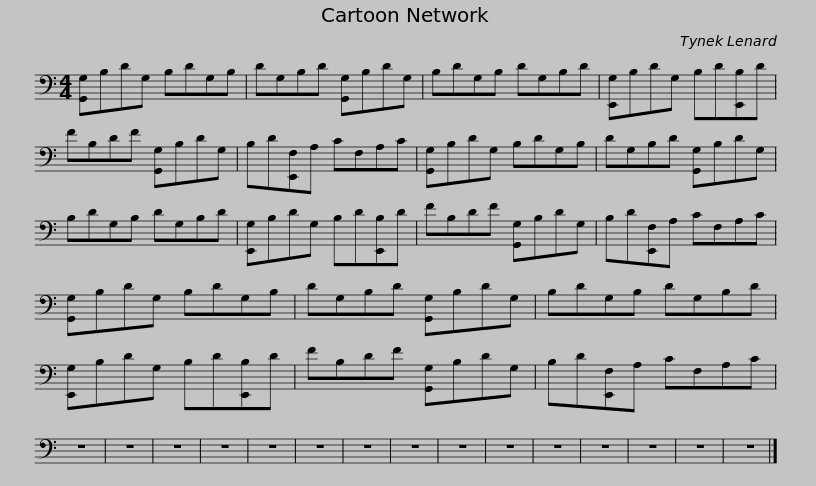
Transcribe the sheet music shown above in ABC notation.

X:1
L:1/8
M:4/4
I:linebreak $
K:C
V:1 bass
V:1
 [G,,G,]B,DG, B,DG,B, | DG,B,D [G,,G,]B,DG, | B,DG,B, DG,B,D | [E,,G,]B,DG, B,D[E,,B,]D | FB,DF [G,,G,]B,DG, |$ %5
 B,D[E,,F,]A, CF,A,C | [G,,G,]B,DG, B,DG,B, | DG,B,D [G,,G,]B,DG, | B,DG,B, DG,B,D | [E,,G,]B,DG, B,D[E,,B,]D |$ %10
 FB,DF [G,,G,]B,DG, | B,D[E,,F,]A, CF,A,C | [G,,G,]B,DG, B,DG,B, | DG,B,D [G,,G,]B,DG, | B,DG,B, DG,B,D |$ %15
 [E,,G,]B,DG, B,D[E,,B,]D | FB,DF [G,,G,]B,DG, | B,D[E,,F,]A, CF,A,C | z8 | z8 | %20
 z8 | z8 | z8 | z8 | z8 | %25
 z8 |$ z8 | z8 | z8 | z8 | %30
 z8 | z8 | z8 |] %33
